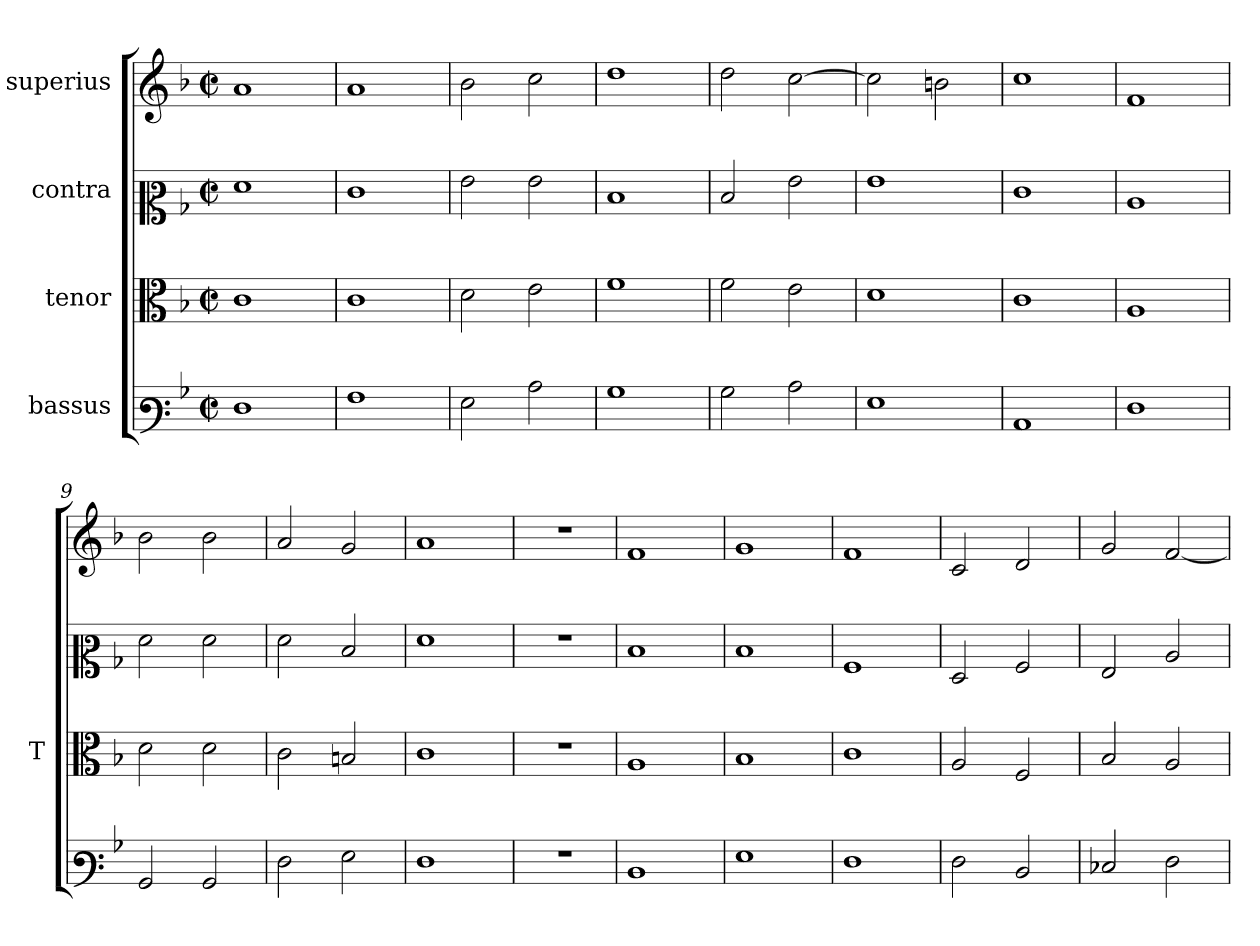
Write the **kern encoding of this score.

**kern	**kern	**kern	**kern
*part4	*part3	*part2	*part1
*staff4	*staff3	*staff2	*staff1
*I"bassus	*I"tenor	*I"contra	*I"superius
*	*I'T	*	*
*clefF3	*clefC3	*clefC2	*clefG2
*k[b-]	*k[b-]	*k[b-]	*k[b-]
*M2/2	*M2/2	*M2/2	*M2/2
*met(c|)	*met(c|)	*met(c|)	*met(c|)
=1	=1	=1	=1
1F	1c	1f	1a
=2	=2	=2	=2
1A	1c	1e	1a
=3	=3	=3	=3
2G	2d	2g	2b-
2c	2e	2g	2cc
=4	=4	=4	=4
1B-	1f	1d	1dd
=5	=5	=5	=5
2B-	2f	2d	2dd
2c	2e	2g	[2cc
=6	=6	=6	=6
1G	1d	1g	2cc]
.	.	.	2bn
=7	=7	=7	=7
1C	1c	1e	1cc
=8	=8	=8	=8
1F	1A	1c	1f
=9	=9	=9	=9
2BB-	2d	2f	2b-
2BB-	2d	2f	2b-
=10	=10	=10	=10
2F	2c	2f	2a
2G	2Bn	2d	2g
=11	=11	=11	=11
1F	1c	1f	1a
=12	=12	=12	=12
1r	1r	1r	1r
=13	=13	=13	=13
1D	1A	1d	1f
=14	=14	=14	=14
1G	1B-	1d	1g
=15	=15	=15	=15
1F	1c	1A	1f
=16	=16	=16	=16
2F	2A	2F	2c
2D	2F	2A	2d
=17	=17	=17	=17
2E-X	2B-	2G	2g
2F	2A	2c	[2f
=	=	=	=
*-	*-	*-	*-
